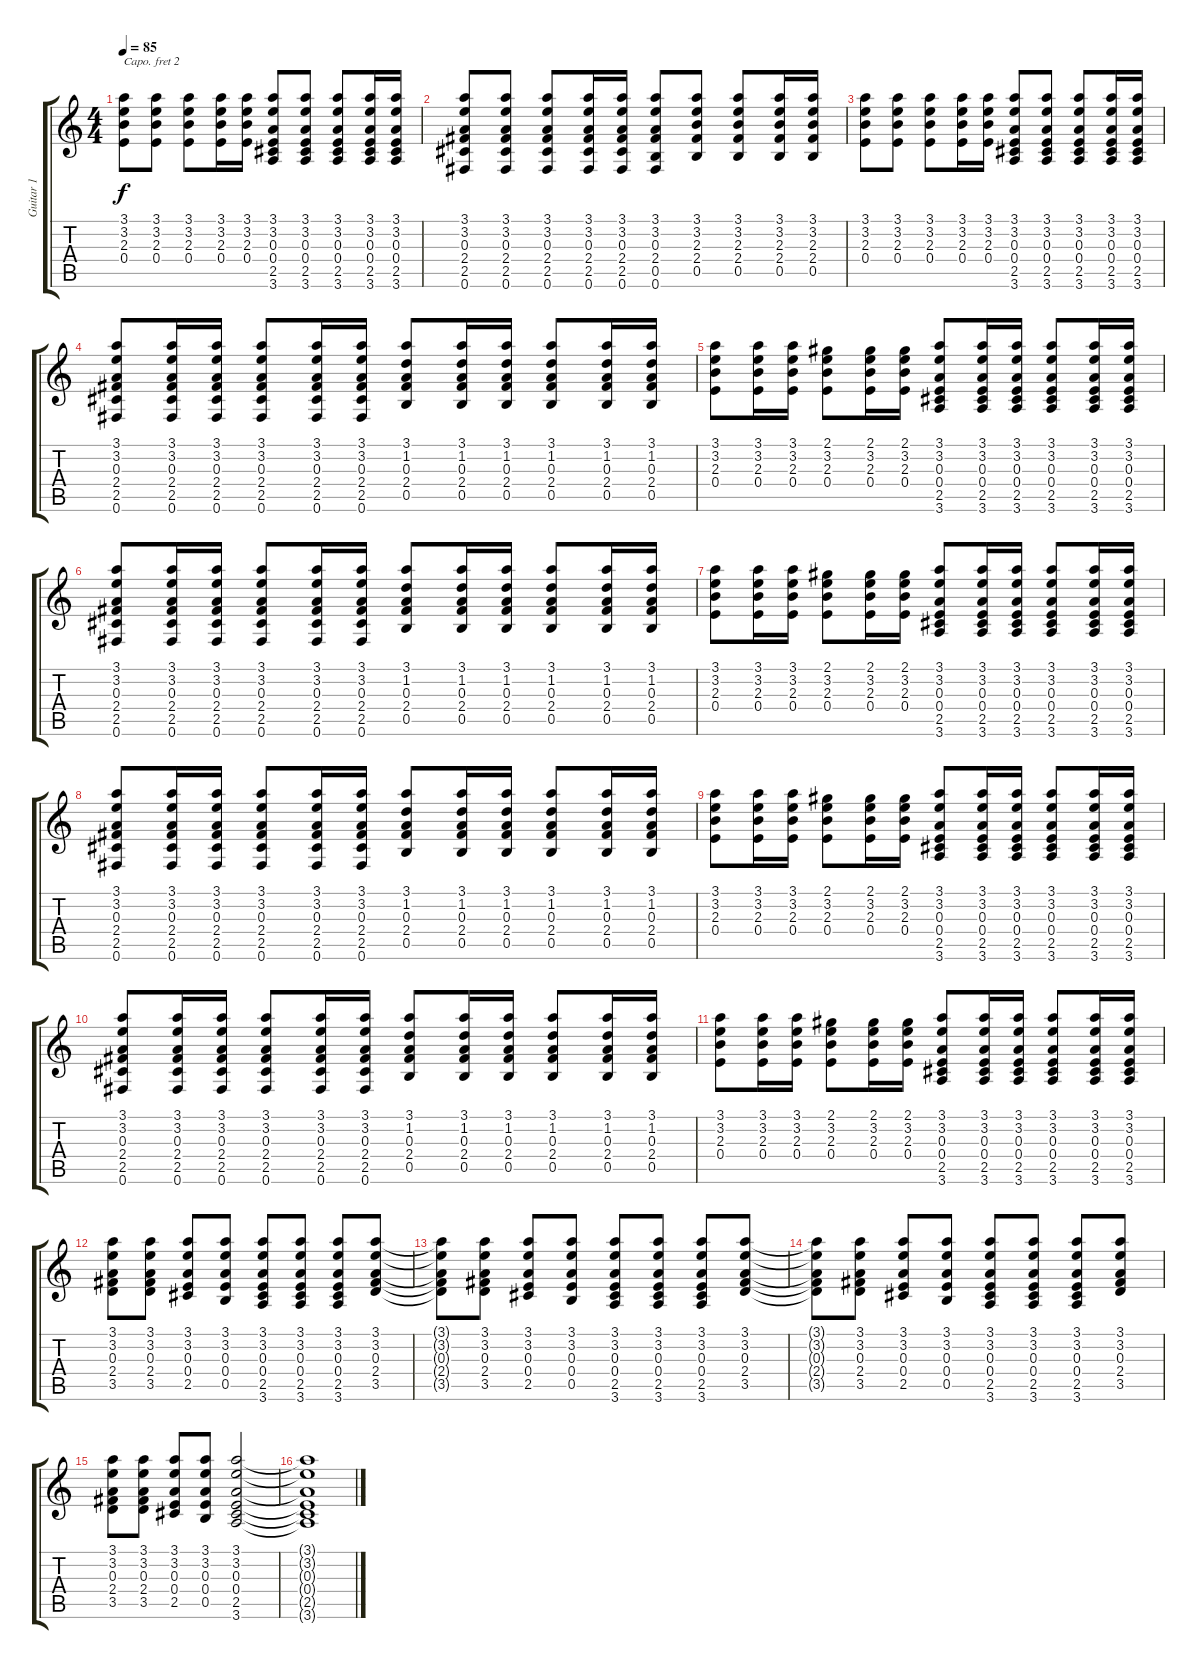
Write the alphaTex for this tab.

\track ("Guitar 1" "Guitar 1") {instrument acousticguitarsteel}
\staff {score tabs}
\capo 2
\tuning (E4 B3 G3 D3 A2 E2) {hide}
\ts (4 4)
\tempo 85
\clef g2
\ks c
(3.1 3.2 2.3 0.4).8{dy f} (3.1 3.2 2.3 0.4).8 (3.1 3.2 2.3 0.4).8 (3.1 3.2 2.3 0.4).16 (3.1 3.2 2.3 0.4).16 (3.1 3.2 0.3 0.4 2.5 3.6).8 (3.1 3.2 0.3 0.4 2.5 3.6).8 (3.1 3.2 0.3 0.4 2.5 3.6).8 (3.1 3.2 0.3 0.4 2.5 3.6).16 (3.1 3.2 0.3 0.4 2.5 3.6).16 |
(3.1 3.2 0.3 2.4 2.5 0.6).8 (3.1 3.2 0.3 2.4 2.5 0.6).8 (3.1 3.2 0.3 2.4 2.5 0.6).8 (3.1 3.2 0.3 2.4 2.5 0.6).16 (3.1 3.2 0.3 2.4 2.5 0.6).16 (3.1 3.2 0.3 2.4 0.5 0.6).8 (3.1 3.2 2.3 2.4 0.5).8 (3.1 3.2 2.3 2.4 0.5).8 (3.1 3.2 2.3 2.4 0.5).16 (3.1 3.2 2.3 2.4 0.5).16 |
(3.1 3.2 2.3 0.4).8 (3.1 3.2 2.3 0.4).8 (3.1 3.2 2.3 0.4).8 (3.1 3.2 2.3 0.4).16 (3.1 3.2 2.3 0.4).16 (3.1 3.2 0.3 0.4 2.5 3.6).8 (3.1 3.2 0.3 0.4 2.5 3.6).8 (3.1 3.2 0.3 0.4 2.5 3.6).8 (3.1 3.2 0.3 0.4 2.5 3.6).16 (3.1 3.2 0.3 0.4 2.5 3.6).16 |
(3.1 3.2 0.3 2.4 2.5 0.6).8 (3.1 3.2 0.3 2.4 2.5 0.6).16 (3.1 3.2 0.3 2.4 2.5 0.6).16 (3.1 3.2 0.3 2.4 2.5 0.6).8 (3.1 3.2 0.3 2.4 2.5 0.6).16 (3.1 3.2 0.3 2.4 2.5 0.6).16 (3.1 1.2 0.3 2.4 0.5).8 (3.1 1.2 0.3 2.4 0.5).16 (3.1 1.2 0.3 2.4 0.5).16 (3.1 1.2 0.3 2.4 0.5).8 (3.1 1.2 0.3 2.4 0.5).16 (3.1 1.2 0.3 2.4 0.5).16 |
(3.1 3.2 2.3 0.4).8 (3.1 3.2 2.3 0.4).16 (3.1 3.2 2.3 0.4).16 (2.1 3.2 2.3 0.4).8 (2.1 3.2 2.3 0.4).16 (2.1 3.2 2.3 0.4).16 (3.1 3.2 0.3 0.4 2.5 3.6).8 (3.1 3.2 0.3 0.4 2.5 3.6).16 (3.1 3.2 0.3 0.4 2.5 3.6).16 (3.1 3.2 0.3 0.4 2.5 3.6).8 (3.1 3.2 0.3 0.4 2.5 3.6).16 (3.1 3.2 0.3 0.4 2.5 3.6).16 |
(3.1 3.2 0.3 2.4 2.5 0.6).8 (3.1 3.2 0.3 2.4 2.5 0.6).16 (3.1 3.2 0.3 2.4 2.5 0.6).16 (3.1 3.2 0.3 2.4 2.5 0.6).8 (3.1 3.2 0.3 2.4 2.5 0.6).16 (3.1 3.2 0.3 2.4 2.5 0.6).16 (3.1 1.2 0.3 2.4 0.5).8 (3.1 1.2 0.3 2.4 0.5).16 (3.1 1.2 0.3 2.4 0.5).16 (3.1 1.2 0.3 2.4 0.5).8 (3.1 1.2 0.3 2.4 0.5).16 (3.1 1.2 0.3 2.4 0.5).16 |
(3.1 3.2 2.3 0.4).8 (3.1 3.2 2.3 0.4).16 (3.1 3.2 2.3 0.4).16 (2.1 3.2 2.3 0.4).8 (2.1 3.2 2.3 0.4).16 (2.1 3.2 2.3 0.4).16 (3.1 3.2 0.3 0.4 2.5 3.6).8 (3.1 3.2 0.3 0.4 2.5 3.6).16 (3.1 3.2 0.3 0.4 2.5 3.6).16 (3.1 3.2 0.3 0.4 2.5 3.6).8 (3.1 3.2 0.3 0.4 2.5 3.6).16 (3.1 3.2 0.3 0.4 2.5 3.6).16 |
(3.1 3.2 0.3 2.4 2.5 0.6).8 (3.1 3.2 0.3 2.4 2.5 0.6).16 (3.1 3.2 0.3 2.4 2.5 0.6).16 (3.1 3.2 0.3 2.4 2.5 0.6).8 (3.1 3.2 0.3 2.4 2.5 0.6).16 (3.1 3.2 0.3 2.4 2.5 0.6).16 (3.1 1.2 0.3 2.4 0.5).8 (3.1 1.2 0.3 2.4 0.5).16 (3.1 1.2 0.3 2.4 0.5).16 (3.1 1.2 0.3 2.4 0.5).8 (3.1 1.2 0.3 2.4 0.5).16 (3.1 1.2 0.3 2.4 0.5).16 |
(3.1 3.2 2.3 0.4).8 (3.1 3.2 2.3 0.4).16 (3.1 3.2 2.3 0.4).16 (2.1 3.2 2.3 0.4).8 (2.1 3.2 2.3 0.4).16 (2.1 3.2 2.3 0.4).16 (3.1 3.2 0.3 0.4 2.5 3.6).8 (3.1 3.2 0.3 0.4 2.5 3.6).16 (3.1 3.2 0.3 0.4 2.5 3.6).16 (3.1 3.2 0.3 0.4 2.5 3.6).8 (3.1 3.2 0.3 0.4 2.5 3.6).16 (3.1 3.2 0.3 0.4 2.5 3.6).16 |
(3.1 3.2 0.3 2.4 2.5 0.6).8 (3.1 3.2 0.3 2.4 2.5 0.6).16 (3.1 3.2 0.3 2.4 2.5 0.6).16 (3.1 3.2 0.3 2.4 2.5 0.6).8 (3.1 3.2 0.3 2.4 2.5 0.6).16 (3.1 3.2 0.3 2.4 2.5 0.6).16 (3.1 1.2 0.3 2.4 0.5).8 (3.1 1.2 0.3 2.4 0.5).16 (3.1 1.2 0.3 2.4 0.5).16 (3.1 1.2 0.3 2.4 0.5).8 (3.1 1.2 0.3 2.4 0.5).16 (3.1 1.2 0.3 2.4 0.5).16 |
(3.1 3.2 2.3 0.4).8 (3.1 3.2 2.3 0.4).16 (3.1 3.2 2.3 0.4).16 (2.1 3.2 2.3 0.4).8 (2.1 3.2 2.3 0.4).16 (2.1 3.2 2.3 0.4).16 (3.1 3.2 0.3 0.4 2.5 3.6).8 (3.1 3.2 0.3 0.4 2.5 3.6).16 (3.1 3.2 0.3 0.4 2.5 3.6).16 (3.1 3.2 0.3 0.4 2.5 3.6).8 (3.1 3.2 0.3 0.4 2.5 3.6).16 (3.1 3.2 0.3 0.4 2.5 3.6).16 |
(3.1 3.2 0.3 2.4 3.5).8 (3.1 3.2 0.3 2.4 3.5).8 (3.1 3.2 0.3 0.4 2.5).8 (3.1 3.2 0.3 0.4 0.5).8 (3.1 3.2 0.3 0.4 2.5 3.6).8 (3.1 3.2 0.3 0.4 2.5 3.6).8 (3.1 3.2 0.3 0.4 2.5 3.6).8 (3.1 3.2 0.3 2.4 3.5).8 |
(3.1{t} 3.2{t} 0.3{t} 2.4{t} 3.5{t}).8 (3.1 3.2 0.3 2.4 3.5).8 (3.1 3.2 0.3 0.4 2.5).8 (3.1 3.2 0.3 0.4 0.5).8 (3.1 3.2 0.3 0.4 2.5 3.6).8 (3.1 3.2 0.3 0.4 2.5 3.6).8 (3.1 3.2 0.3 0.4 2.5 3.6).8 (3.1 3.2 0.3 2.4 3.5).8 |
(3.1{t} 3.2{t} 0.3{t} 2.4{t} 3.5{t}).8 (3.1 3.2 0.3 2.4 3.5).8 (3.1 3.2 0.3 0.4 2.5).8 (3.1 3.2 0.3 0.4 0.5).8 (3.1 3.2 0.3 0.4 2.5 3.6).8 (3.1 3.2 0.3 0.4 2.5 3.6).8 (3.1 3.2 0.3 0.4 2.5 3.6).8 (3.1 3.2 0.3 2.4 3.5).8 |
(3.1 3.2 0.3 2.4 3.5).8 (3.1 3.2 0.3 2.4 3.5).8 (3.1 3.2 0.3 0.4 2.5).8 (3.1 3.2 0.3 0.4 0.5).8 (3.1 3.2 0.3 0.4 2.5 3.6).2 |
(3.1{t} 3.2{t} 0.3{t} 0.4{t} 2.5{t} 3.6{t}).1
